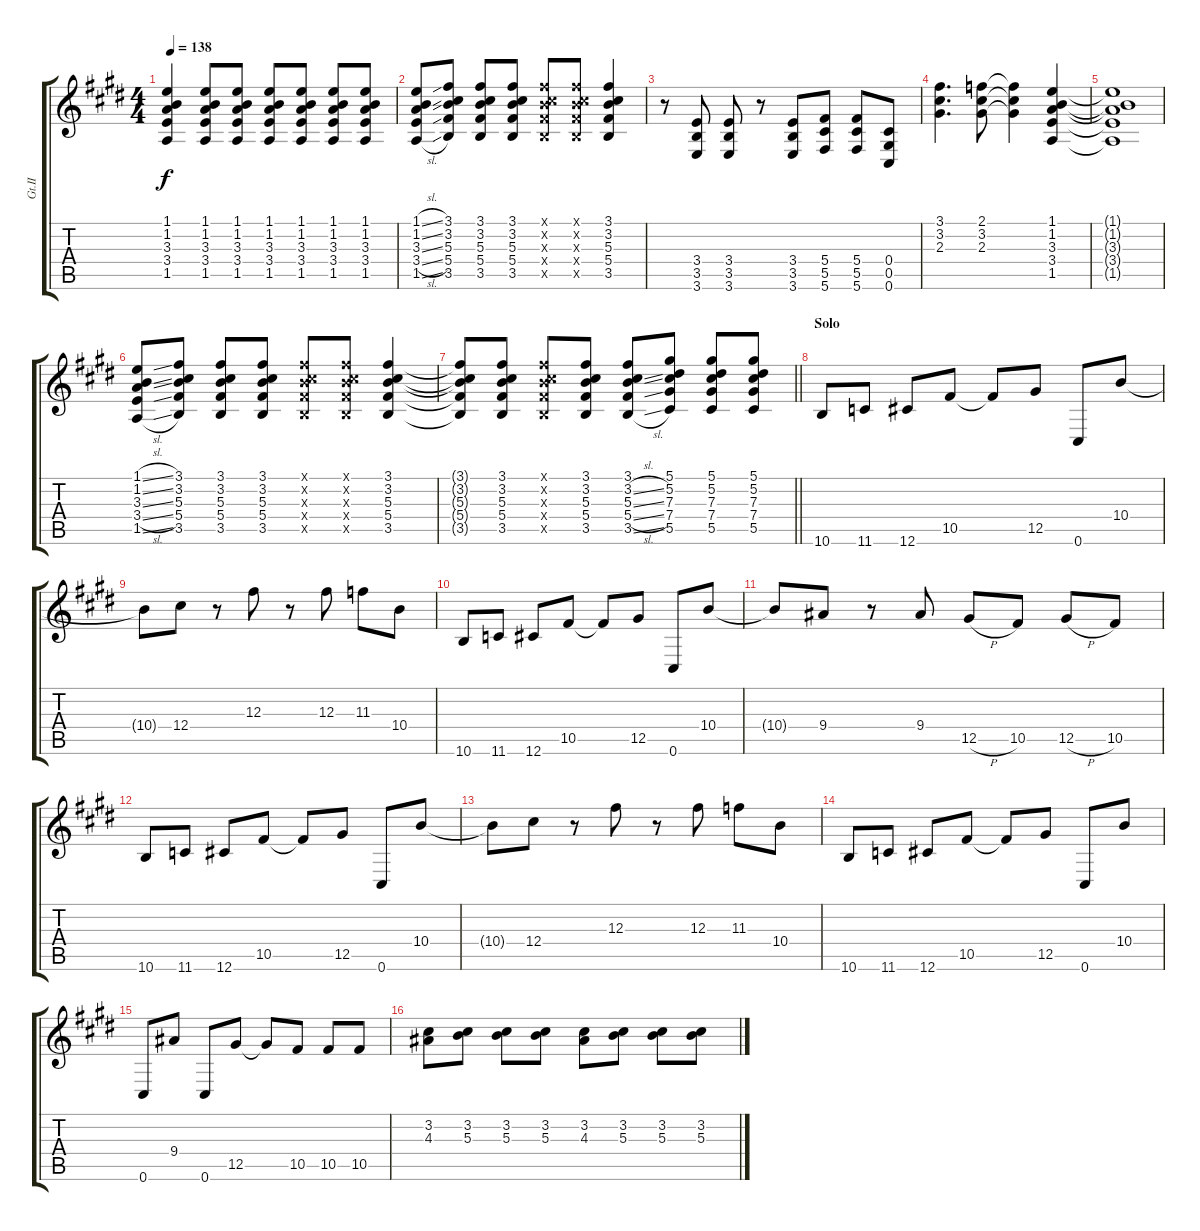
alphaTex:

\track ("Gt.II" "Gt.II") {instrument distortionguitar}
\staff {score tabs}
\tuning (Eb4 Bb3 Gb3 Db3 Ab2 Db2) {hide}
\ts (4 4)
\tempo 138
\clef g2
\ks e
(1.1{t} 1.2{t} 3.3{t} 3.4{t} 1.5{t}).4{dy f} (1.1 1.2 3.3 3.4 1.5).8 (1.1 1.2 3.3 3.4 1.5).8 (1.1 1.2 3.3 3.4 1.5).8 (1.1 1.2 3.3 3.4 1.5).8 (1.1 1.2 3.3 3.4 1.5).8 (1.1 1.2 3.3 3.4 1.5).8 |
(1.1{sl} 1.2{sl} 3.3{sl} 3.4{sl} 1.5{sl}).8 (3.1 3.2 5.3 5.4 3.5).8 (3.1 3.2 5.3 5.4 3.5).8 (3.1 3.2 5.3 5.4 3.5).8 (3.1{x} 3.2{x} 5.3{x} 5.4{x} 3.5{x}).8 (3.1{x} 3.2{x} 5.3{x} 5.4{x} 3.5{x}).8 (3.1 3.2 5.3 5.4 3.5).4 |
r.8 (3.4 3.5 3.6).8 (3.4 3.5 3.6).8 r.8 (3.4 3.5 3.6).8 (5.4 5.5 5.6).8 (5.4 5.5 5.6).8 (0.4 0.5 0.6).8 |
(3.1 3.2 2.3).4{d} (2.1 3.2 2.3).8 (2.1{t} 3.2{t} 2.3{t}).4 (1.1 1.2 3.3 3.4 1.5).4 |
(1.1{t} 1.2{t} 3.3{t} 3.4{t} 1.5{t}).1 |
(1.1{sl} 1.2{sl} 3.3{sl} 3.4{sl} 1.5{sl}).8 (3.1 3.2 5.3 5.4 3.5).8 (3.1 3.2 5.3 5.4 3.5).8 (3.1 3.2 5.3 5.4 3.5).8 (3.1{x} 3.2{x} 5.3{x} 5.4{x} 3.5{x}).8 (3.1{x} 3.2{x} 5.3{x} 5.4{x} 3.5{x}).8 (3.1 3.2 5.3 5.4 3.5).4 |
\barLineRight lightlight
(3.1{t} 3.2{t} 5.3{t} 5.4{t} 3.5{t}).8 (3.1 3.2 5.3 5.4 3.5).8 (3.1{x} 3.2{x} 5.3{x} 5.4{x} 3.5{x}).8 (3.1 3.2 5.3 5.4 3.5).8 (3.1 3.2{sl} 5.3{sl} 5.4{sl} 3.5{sl}).8 (5.1 5.2 7.3 7.4 5.5).8 (5.1 5.2 7.3 7.4 5.5).8 (5.1 5.2 7.3 7.4 5.5).8 |
\section ("" "Solo")
10.6.8 11.6.8 12.6.8 10.5.8 10.5{t}.8 12.5.8 0.6.8 10.4.8 |
10.4{t}.8 12.4.8 r.8 12.3.8 r.8 12.3.8 11.3.8 10.4.8 |
10.6.8 11.6.8 12.6.8 10.5.8 10.5{t}.8 12.5.8 0.6.8 10.4.8 |
10.4{t}.8 9.4.8 r.8 9.4.8 12.5{h}.8 10.5.8 12.5{h}.8 10.5.8 |
10.6.8 11.6.8 12.6.8 10.5.8 10.5{t}.8 12.5.8 0.6.8 10.4.8 |
10.4{t}.8 12.4.8 r.8 12.3.8 r.8 12.3.8 11.3.8 10.4.8 |
10.6.8 11.6.8 12.6.8 10.5.8 10.5{t}.8 12.5.8 0.6.8 10.4.8 |
0.6.8 9.4.8 0.6.8 12.5.8 12.5{t}.8 10.5.8 10.5.8 10.5.8 |
(3.2 4.3).8 (3.2 5.3).8 (3.2 5.3).8 (3.2 5.3).8 (3.2 4.3).8 (3.2 5.3).8 (3.2 5.3).8 (3.2 5.3).8
